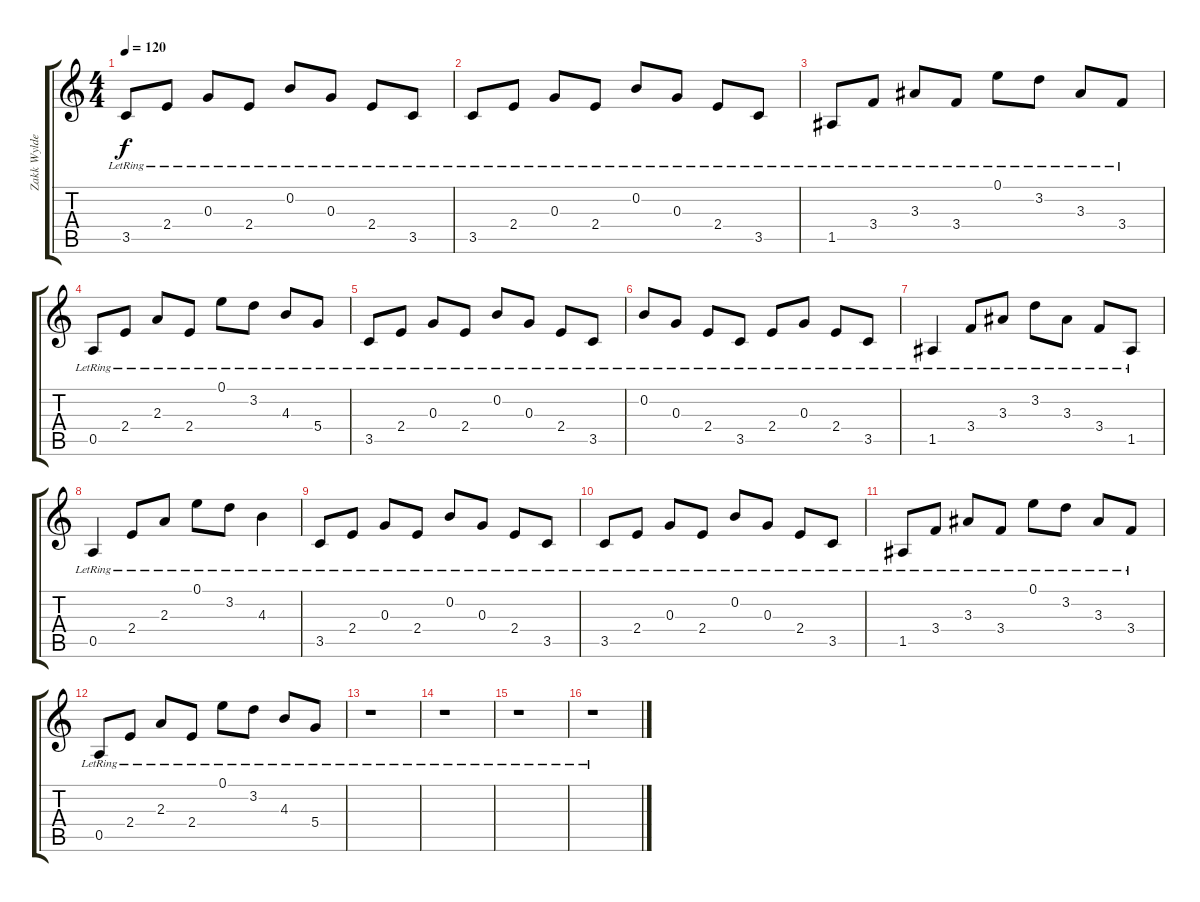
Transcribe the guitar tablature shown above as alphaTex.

\track ("Zakk Wylde - Acoustic" "Zakk Wylde") {instrument acousticguitarnylon}
\staff {score tabs}
\tuning (E4 B3 G3 D3 A2 E2) {hide}
\ts (4 4)
\tempo 120
\clef g2
\ks c
3.5{lr}.8{dy f} 2.4{lr}.8 0.3{lr}.8 2.4{lr}.8 0.2{lr}.8 0.3{lr}.8 2.4{lr}.8 3.5{lr}.8 |
3.5{lr}.8 2.4{lr}.8 0.3{lr}.8 2.4{lr}.8 0.2{lr}.8 0.3{lr}.8 2.4{lr}.8 3.5{lr}.8 |
1.5{lr}.8 3.4{lr}.8 3.3{lr}.8 3.4{lr}.8 0.1{lr}.8 3.2{lr}.8 3.3{lr}.8 3.4{lr}.8 |
0.5{lr}.8 2.4{lr}.8 2.3{lr}.8 2.4{lr}.8 0.1{lr}.8 3.2{lr}.8 4.3{lr}.8 5.4{lr}.8 |
3.5{lr}.8{volume 13} 2.4{lr}.8 0.3{lr}.8 2.4{lr}.8 0.2{lr}.8 0.3{lr}.8 2.4{lr}.8 3.5{lr}.8 |
0.2{lr}.8 0.3{lr}.8 2.4{lr}.8 3.5{lr}.8 2.4{lr}.8 0.3{lr}.8 2.4{lr}.8 3.5{lr}.8 |
1.5{lr}.4 3.4{lr}.8 3.3{lr}.8 3.2{lr}.8 3.3{lr}.8 3.4{lr}.8 1.5{lr}.8 |
0.5{lr}.4 2.4{lr}.8 2.3{lr}.8 0.1{lr}.8 3.2{lr}.8 4.3{lr}.4 |
3.5{lr}.8 2.4{lr}.8 0.3{lr}.8 2.4{lr}.8 0.2{lr}.8 0.3{lr}.8 2.4{lr}.8 3.5{lr}.8 |
3.5{lr}.8 2.4{lr}.8 0.3{lr}.8 2.4{lr}.8 0.2{lr}.8 0.3{lr}.8 2.4{lr}.8 3.5{lr}.8 |
1.5{lr}.8 3.4{lr}.8 3.3{lr}.8 3.4{lr}.8 0.1{lr}.8 3.2{lr}.8{volume 1} 3.3{lr}.8 3.4{lr}.8 |
0.5{lr}.8 2.4{lr}.8 2.3{lr}.8 2.4{lr}.8 0.1{lr}.8 3.2{lr}.8 4.3{lr}.8 5.4{lr}.8 |
r.1 |
r.1 |
r.1 |
r.1
